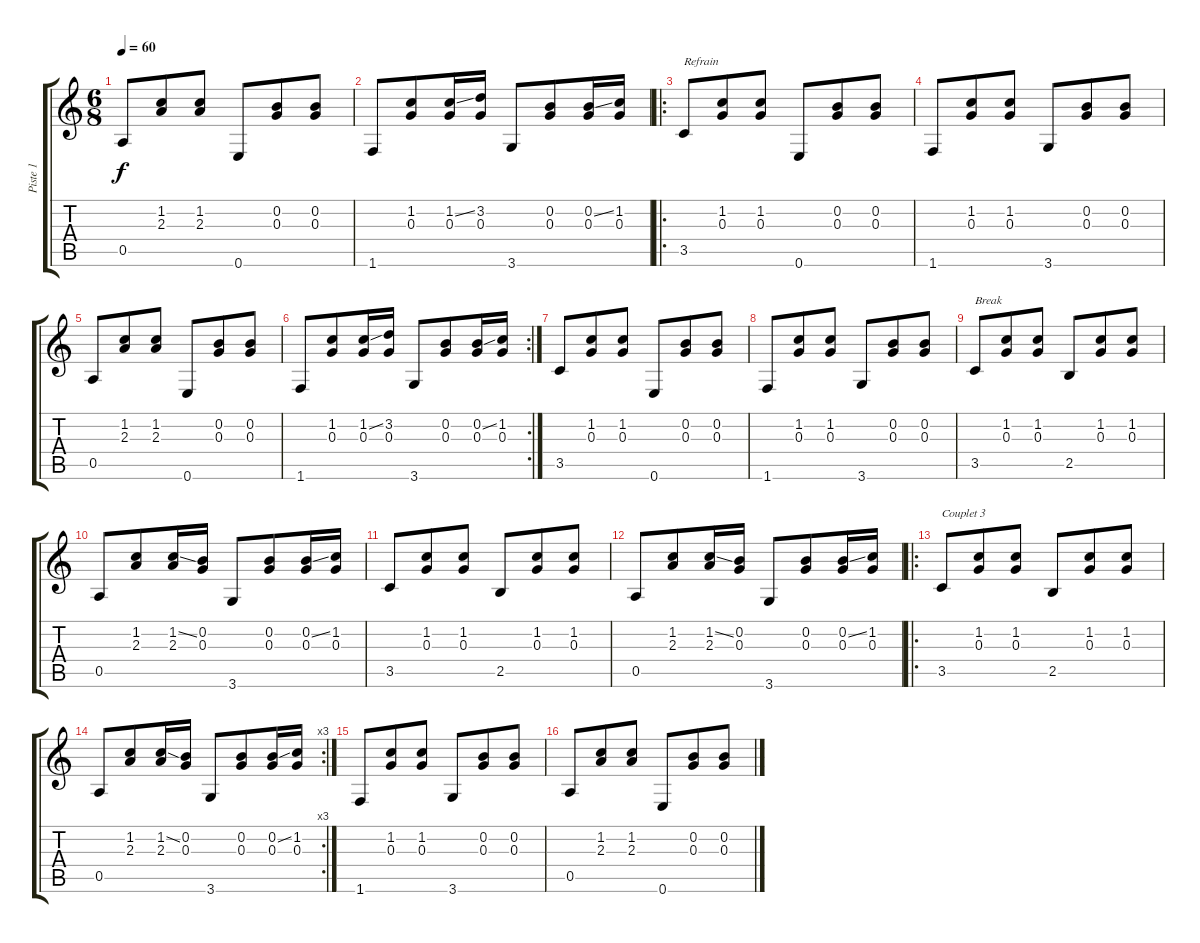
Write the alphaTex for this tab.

\track ("Piste 1" "Piste 1") {instrument acousticguitarsteel}
\staff {score tabs}
\tuning (E4 B3 G3 D3 A2 E2) {hide}
\ts (6 8)
\tempo 60
\clef g2
\ks c
0.5.8{dy f} (1.2 2.3).8 (1.2 2.3).8 0.6.8 (0.2 0.3).8 (0.2 0.3).8 |
1.6.8 (1.2 0.3).8 (1.2{ss} 0.3).16 (3.2 0.3).16 3.6.8 (0.2 0.3).8 (0.2{ss} 0.3).16 (1.2 0.3).16 |
\ro
3.5.8{txt "Refrain"} (1.2 0.3).8 (1.2 0.3).8 0.6.8 (0.2 0.3).8 (0.2 0.3).8 |
1.6.8 (1.2 0.3).8 (1.2 0.3).8 3.6.8 (0.2 0.3).8 (0.2 0.3).8 |
0.5.8 (1.2 2.3).8 (1.2 2.3).8 0.6.8 (0.2 0.3).8 (0.2 0.3).8 |
\rc 2
1.6.8 (1.2 0.3).8 (1.2{ss} 0.3).16 (3.2 0.3).16 3.6.8 (0.2 0.3).8 (0.2{ss} 0.3).16 (1.2 0.3).16 |
3.5.8 (1.2 0.3).8 (1.2 0.3).8 0.6.8 (0.2 0.3).8 (0.2 0.3).8 |
1.6.8 (1.2 0.3).8 (1.2 0.3).8 3.6.8 (0.2 0.3).8 (0.2 0.3).8 |
3.5.8{txt "Break"} (1.2 0.3).8 (1.2 0.3).8 2.5.8 (1.2 0.3).8 (1.2 0.3).8 |
0.5.8 (1.2 2.3).8 (1.2{ss} 2.3).16 (0.2 0.3).16 3.6.8 (0.2 0.3).8 (0.2{ss} 0.3).16 (1.2 0.3).16 |
3.5.8 (1.2 0.3).8 (1.2 0.3).8 2.5.8 (1.2 0.3).8 (1.2 0.3).8 |
0.5.8 (1.2 2.3).8 (1.2{ss} 2.3).16 (0.2 0.3).16 3.6.8 (0.2 0.3).8 (0.2{ss} 0.3).16 (1.2 0.3).16 |
\ro
3.5.8{txt "Couplet 3"} (1.2 0.3).8 (1.2 0.3).8 2.5.8 (1.2 0.3).8 (1.2 0.3).8 |
\rc 3
0.5.8 (1.2 2.3).8 (1.2{ss} 2.3).16 (0.2 0.3).16 3.6.8 (0.2 0.3).8 (0.2{ss} 0.3).16 (1.2 0.3).16 |
1.6.8 (1.2 0.3).8 (1.2 0.3).8 3.6.8 (0.2 0.3).8 (0.2 0.3).8 |
0.5.8 (1.2 2.3).8 (1.2 2.3).8 0.6.8 (0.2 0.3).8 (0.2 0.3).8
